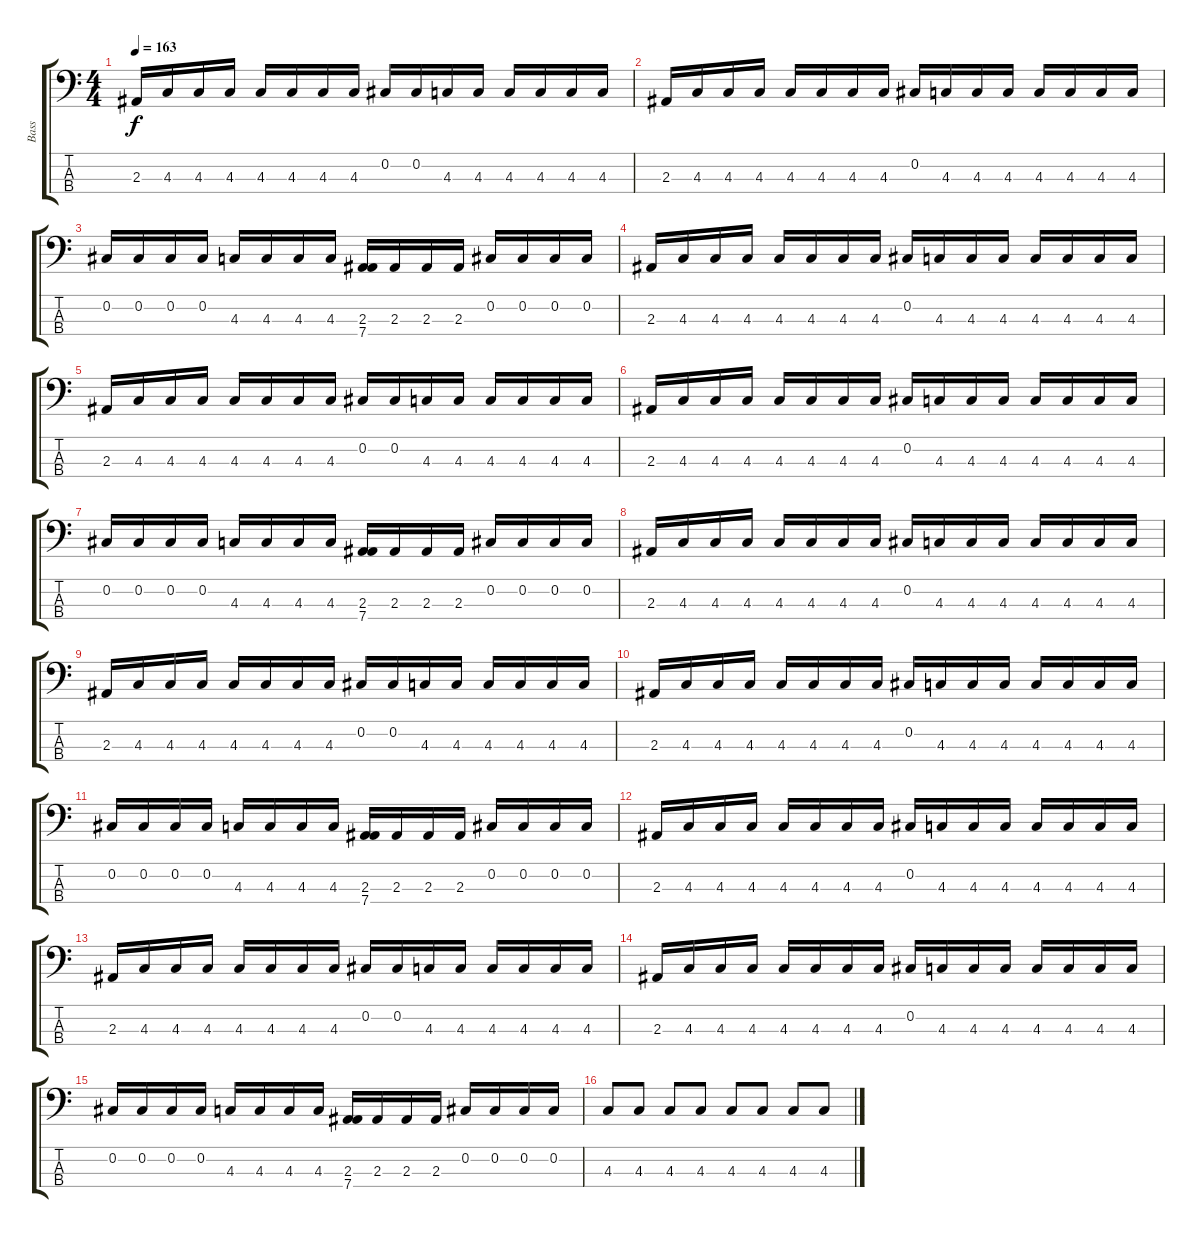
\track ("Bass" "Bass") {instrument electricbasspick}
\staff {score tabs}
\tuning (Gb2 Db2 Ab1 Eb1) {hide}
\ts (4 4)
\tempo 163
\clef f4
\ks c
2.3.16{dy f} 4.3.16 4.3.16 4.3.16 4.3.16 4.3.16 4.3.16 4.3.16 0.2.16 0.2.16 4.3.16 4.3.16 4.3.16 4.3.16 4.3.16 4.3.16 |
2.3.16 4.3.16 4.3.16 4.3.16 4.3.16 4.3.16 4.3.16 4.3.16 0.2.16 4.3.16 4.3.16 4.3.16 4.3.16 4.3.16 4.3.16 4.3.16 |
0.2.16 0.2.16 0.2.16 0.2.16 4.3.16 4.3.16 4.3.16 4.3.16 (2.3 7.4).16 2.3.16 2.3.16 2.3.16 0.2.16 0.2.16 0.2.16 0.2.16 |
2.3.16 4.3.16 4.3.16 4.3.16 4.3.16 4.3.16 4.3.16 4.3.16 0.2.16 4.3.16 4.3.16 4.3.16 4.3.16 4.3.16 4.3.16 4.3.16 |
2.3.16 4.3.16 4.3.16 4.3.16 4.3.16 4.3.16 4.3.16 4.3.16 0.2.16 0.2.16 4.3.16 4.3.16 4.3.16 4.3.16 4.3.16 4.3.16 |
2.3.16 4.3.16 4.3.16 4.3.16 4.3.16 4.3.16 4.3.16 4.3.16 0.2.16 4.3.16 4.3.16 4.3.16 4.3.16 4.3.16 4.3.16 4.3.16 |
0.2.16 0.2.16 0.2.16 0.2.16 4.3.16 4.3.16 4.3.16 4.3.16 (2.3 7.4).16 2.3.16 2.3.16 2.3.16 0.2.16 0.2.16 0.2.16 0.2.16 |
2.3.16 4.3.16 4.3.16 4.3.16 4.3.16 4.3.16 4.3.16 4.3.16 0.2.16 4.3.16 4.3.16 4.3.16 4.3.16 4.3.16 4.3.16 4.3.16 |
2.3.16 4.3.16 4.3.16 4.3.16 4.3.16 4.3.16 4.3.16 4.3.16 0.2.16 0.2.16 4.3.16 4.3.16 4.3.16 4.3.16 4.3.16 4.3.16 |
2.3.16 4.3.16 4.3.16 4.3.16 4.3.16 4.3.16 4.3.16 4.3.16 0.2.16 4.3.16 4.3.16 4.3.16 4.3.16 4.3.16 4.3.16 4.3.16 |
0.2.16 0.2.16 0.2.16 0.2.16 4.3.16 4.3.16 4.3.16 4.3.16 (2.3 7.4).16 2.3.16 2.3.16 2.3.16 0.2.16 0.2.16 0.2.16 0.2.16 |
2.3.16 4.3.16 4.3.16 4.3.16 4.3.16 4.3.16 4.3.16 4.3.16 0.2.16 4.3.16 4.3.16 4.3.16 4.3.16 4.3.16 4.3.16 4.3.16 |
2.3.16 4.3.16 4.3.16 4.3.16 4.3.16 4.3.16 4.3.16 4.3.16 0.2.16 0.2.16 4.3.16 4.3.16 4.3.16 4.3.16 4.3.16 4.3.16 |
2.3.16 4.3.16 4.3.16 4.3.16 4.3.16 4.3.16 4.3.16 4.3.16 0.2.16 4.3.16 4.3.16 4.3.16 4.3.16 4.3.16 4.3.16 4.3.16 |
0.2.16 0.2.16 0.2.16 0.2.16 4.3.16 4.3.16 4.3.16 4.3.16 (2.3 7.4).16 2.3.16 2.3.16 2.3.16 0.2.16 0.2.16 0.2.16 0.2.16 |
4.3.8 4.3.8 4.3.8 4.3.8 4.3.8 4.3.8 4.3.8 4.3.8
